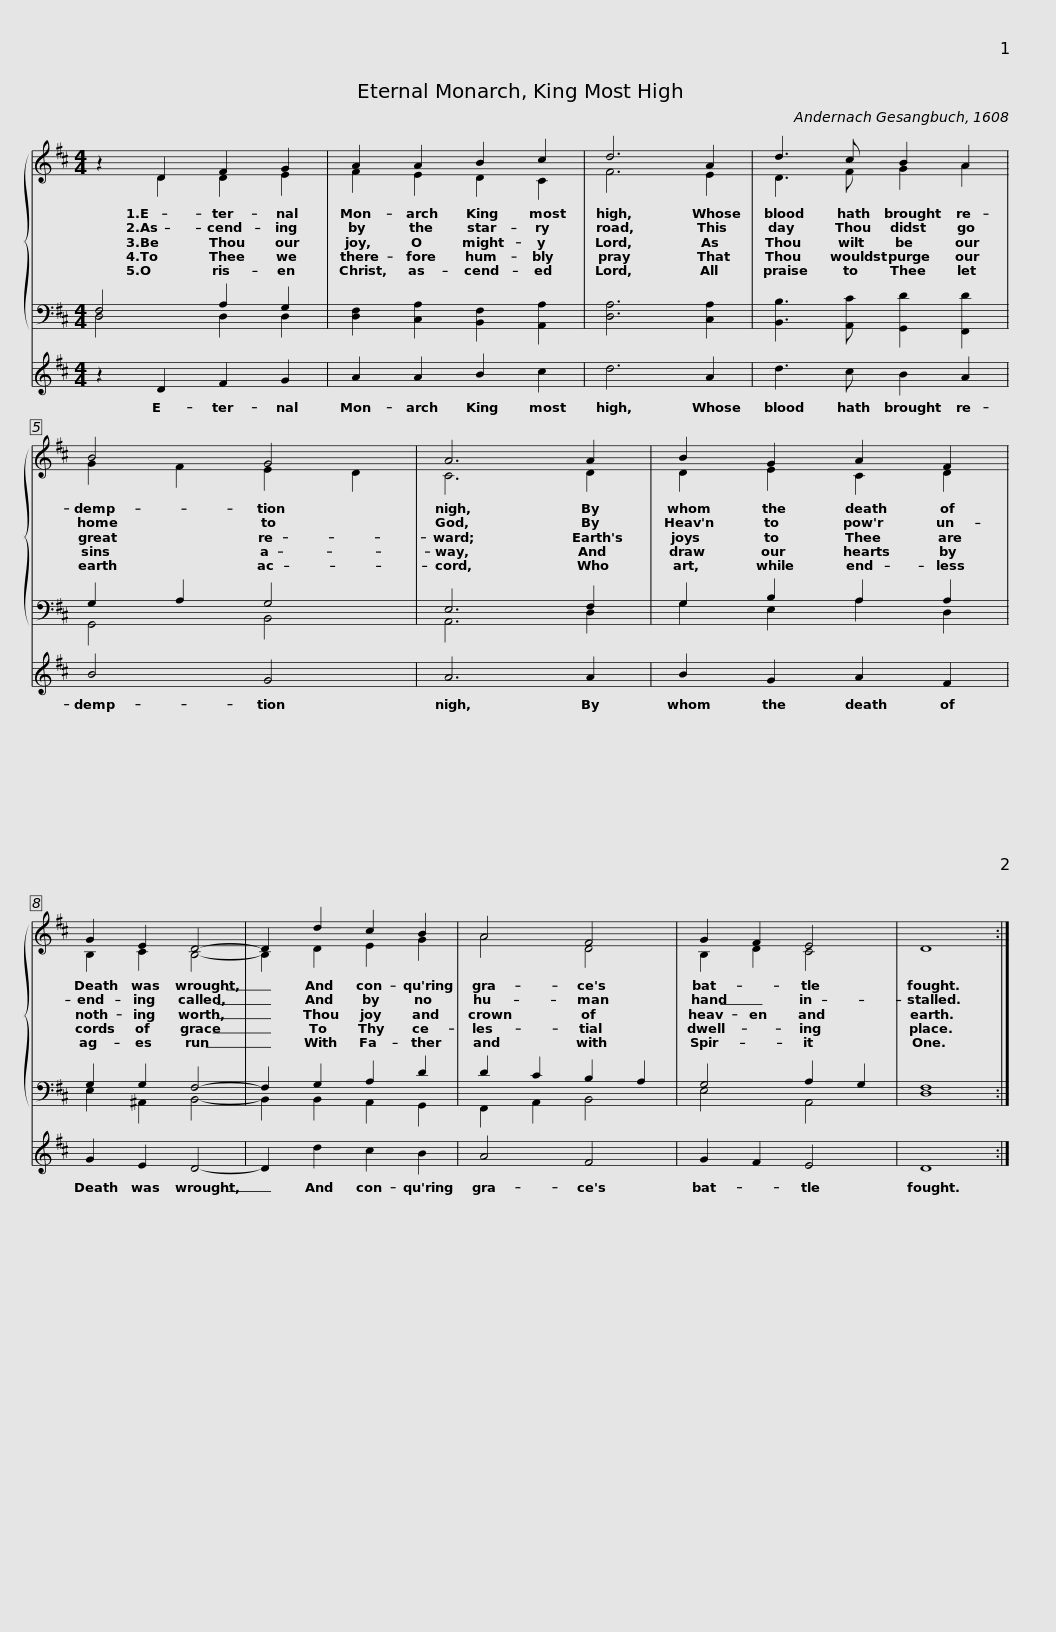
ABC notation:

X:1
%%score { ( 1 2 ) | ( 3 4 ) } 5
L:1/8
M:4/4
I:linebreak $
K:D
V:1 treble
V:2 treble
V:3 bass
V:4 bass
V:5 treble
V:1
 x2 D2 F2 G2 | A2 A2 B2 c2 | d6 A2 | d3 c B2 A2 |$ B4 G4 | %5
 A6 A2 | B2 G2 A2 F2 | G2 E2 D4- |$ D2 d2 c2 B2 | A4 F4 | %10
 G2 F2 E4 | D8 :| %12
V:2
 z2 D2 D2 E2 | F2 E2 D2 C2 | F6 E2 | D3 F G2 A2 |$ G2 F2 E2 D2 | %5
 C6 D2 | D2 E2 C2 D2 | B,2 C2 B,4- |$ B,2 D2 E2 G2 | A4 D4 | %10
 B,2 D2 C4 | x8 :| %12
V:3
 F,4 A,2 G,2 | [D,F,]2 [C,A,]2 [B,,F,]2 [A,,A,]2 | [D,A,]6 [C,A,]2 | [B,,B,]3 [A,,C] [G,,D]2 [F,,D]2 |$ G,2 A,2 G,4 | %5
 E,6 F,2 | G,2 B,2 A,2 A,2 | G,2 G,2 F,4- |$ F,2 G,2 A,2 D2 | D2 C2 B,2 A,2 | %10
 G,4 A,2 G,2 | F,8 :| %12
V:4
 D,4 D,2 D,2 | x8 | x8 | x8 |$ G,,4 B,,4 | %5
 A,,6 D,2 | G,2 E,2 A,2 D,2 | E,2 ^A,,2 B,,4- |$ B,,2 B,,2 A,,2 G,,2 | F,,2 A,,2 B,,4 | %10
 E,4 A,,4 | D,8 :| %12
V:5
 z2 D2 F2 G2 | A2 A2 B2 c2 | d6 A2 | d3 c B2 A2 |$ B4 G4 | %5
 A6 A2 | B2 G2 A2 F2 | G2 E2 D4- |$ D2 d2 c2 B2 | A4 F4 | %10
 G2 F2 E4 | D8 :| %12
